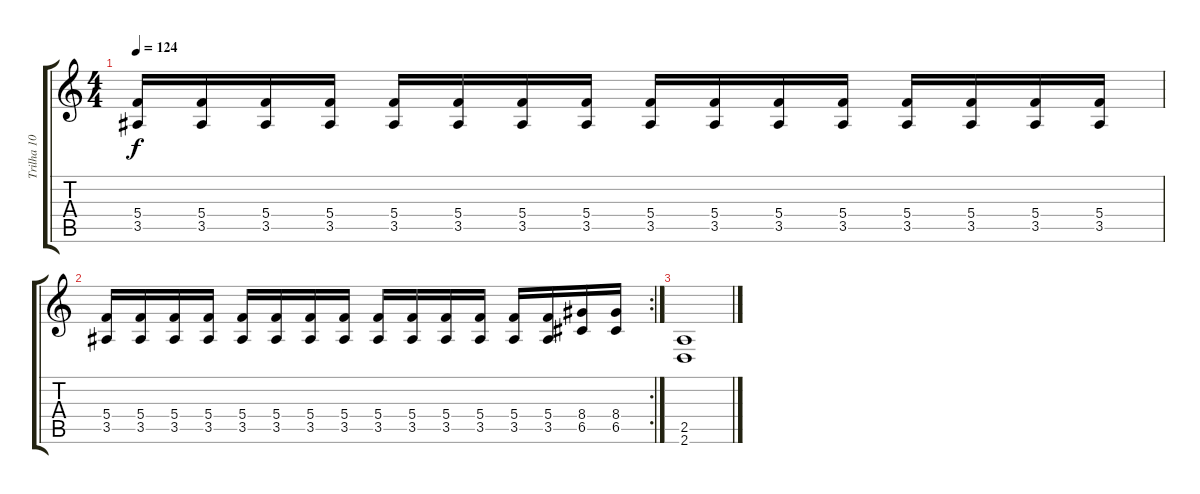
\track ("Trilha 10" "Trilha 10") {instrument distortionguitar}
\staff {score tabs}
\tuning (D4 A3 F3 C3 G2 C2) {hide}
\ts (4 4)
\tempo 124
\clef g2
\ks c
(5.4 3.5).16{dy f} (5.4 3.5).16 (5.4 3.5).16 (5.4 3.5).16 (5.4 3.5).16 (5.4 3.5).16 (5.4 3.5).16 (5.4 3.5).16 (5.4 3.5).16 (5.4 3.5).16 (5.4 3.5).16 (5.4 3.5).16 (5.4 3.5).16 (5.4 3.5).16 (5.4 3.5).16 (5.4 3.5).16 |
\rc 2
(5.4 3.5).16 (5.4 3.5).16 (5.4 3.5).16 (5.4 3.5).16 (5.4 3.5).16 (5.4 3.5).16 (5.4 3.5).16 (5.4 3.5).16 (5.4 3.5).16 (5.4 3.5).16 (5.4 3.5).16 (5.4 3.5).16 (5.4 3.5).16 (5.4 3.5).16 (8.4 6.5).16 (8.4 6.5).16 |
(2.5 2.6).1
